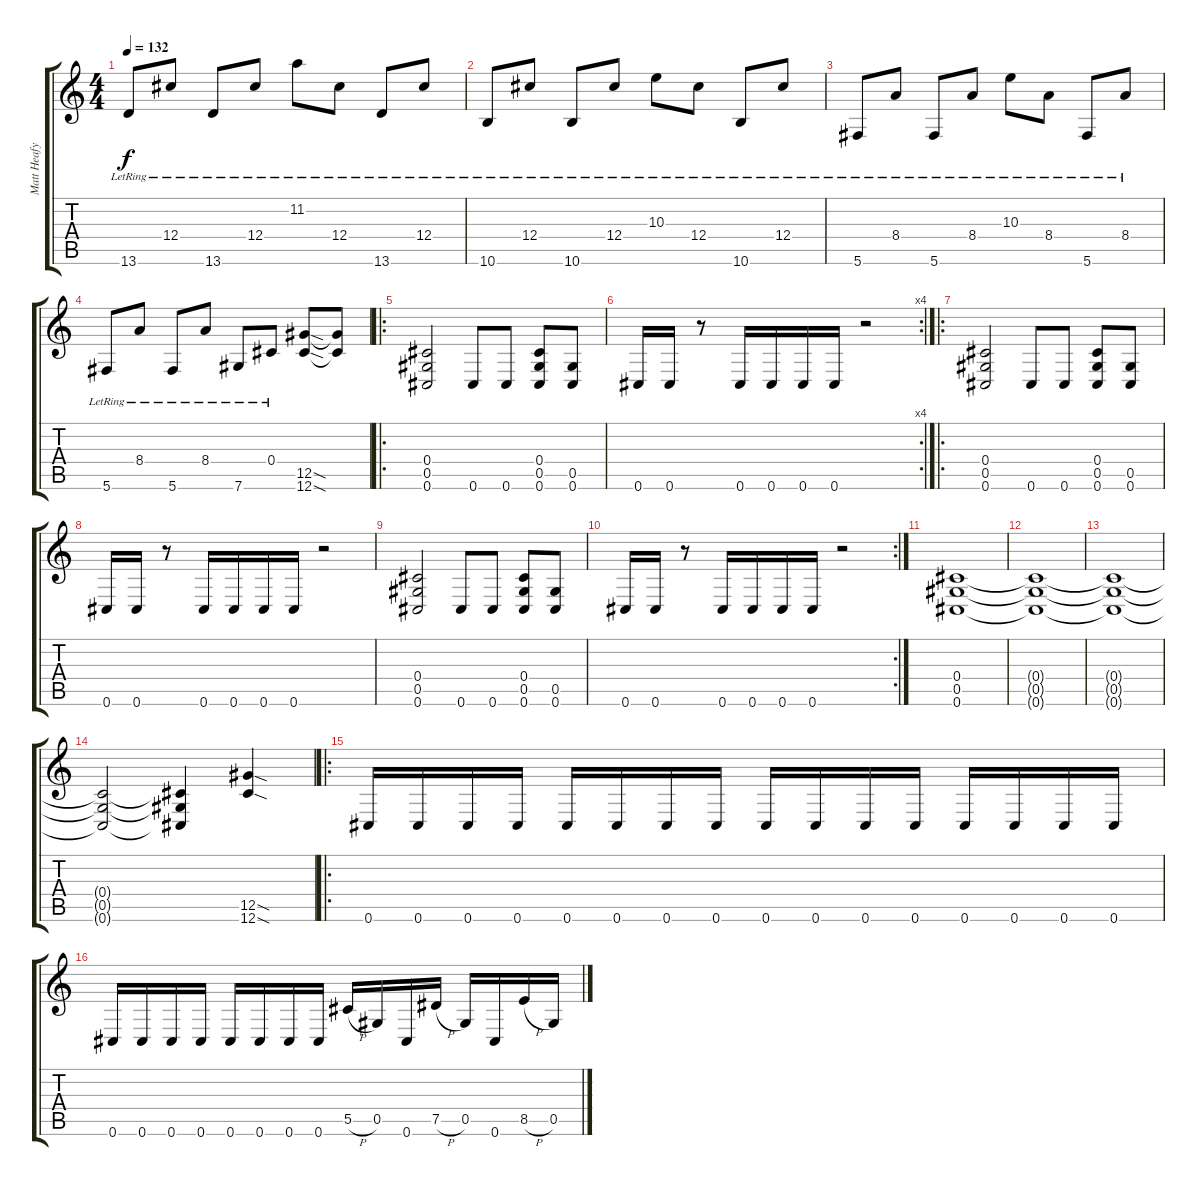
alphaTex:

\track ("Matt Heafy" "Matt Heafy") {instrument electricguitarjazz}
\staff {score tabs}
\tuning (Eb4 Bb3 Gb3 Db3 Ab2 Db2) {hide}
\ts (4 4)
\tempo 132
\clef g2
\ks c
13.6{lr}.8{dy f} 12.4{lr}.8 13.6{lr}.8 12.4{lr}.8 11.2{lr}.8 12.4{lr}.8 13.6{lr}.8 12.4{lr}.8 |
10.6{lr}.8 12.4{lr}.8 10.6{lr}.8 12.4{lr}.8 10.3{lr}.8 12.4{lr}.8 10.6{lr}.8 12.4{lr}.8 |
5.6{lr}.8 8.4{lr}.8 5.6{lr}.8 8.4{lr}.8 10.3{lr}.8 8.4{lr}.8 5.6{lr}.8 8.4{lr}.8 |
5.6{lr}.8 8.4{lr}.8 5.6{lr}.8 8.4{lr}.8 7.6{lr}.8 0.4{lr}.8 (12.5{sod} 12.6{sod}).8{instrument overdrivenguitar} (12.5{t} 12.6{t}).8 |
\ro
(0.4 0.5 0.6).2 0.6.8 0.6.8 (0.4 0.5 0.6).8 (0.5 0.6).8 |
\rc 4
0.6.16 0.6.16 r.8 0.6.16 0.6.16 0.6.16 0.6.16 r.2 |
\ro
(0.4 0.5 0.6).2 0.6.8 0.6.8 (0.4 0.5 0.6).8 (0.5 0.6).8 |
0.6.16 0.6.16 r.8 0.6.16 0.6.16 0.6.16 0.6.16 r.2 |
(0.4 0.5 0.6).2 0.6.8 0.6.8 (0.4 0.5 0.6).8 (0.5 0.6).8 |
\rc 2
0.6.16 0.6.16 r.8 0.6.16 0.6.16 0.6.16 0.6.16 r.2 |
(0.4 0.5 0.6).1 |
(0.4{t} 0.5{t} 0.6{t}).1 |
(0.4{t} 0.5{t} 0.6{t}).1 |
(0.4{t} 0.5{t} 0.6{t}).2 (0.4{t} 0.5{t} 0.6{t}).4 (12.5{sod} 12.6{sod}).4 |
\ro
0.6.16 0.6.16 0.6.16 0.6.16 0.6.16 0.6.16 0.6.16 0.6.16 0.6.16 0.6.16 0.6.16 0.6.16 0.6.16 0.6.16 0.6.16 0.6.16 |
0.6.16 0.6.16 0.6.16 0.6.16 0.6.16 0.6.16 0.6.16 0.6.16 5.5{h}.16 0.5.16 0.6.16 7.5{h}.16 0.5.16 0.6.16 8.5{h}.16 0.5.16
